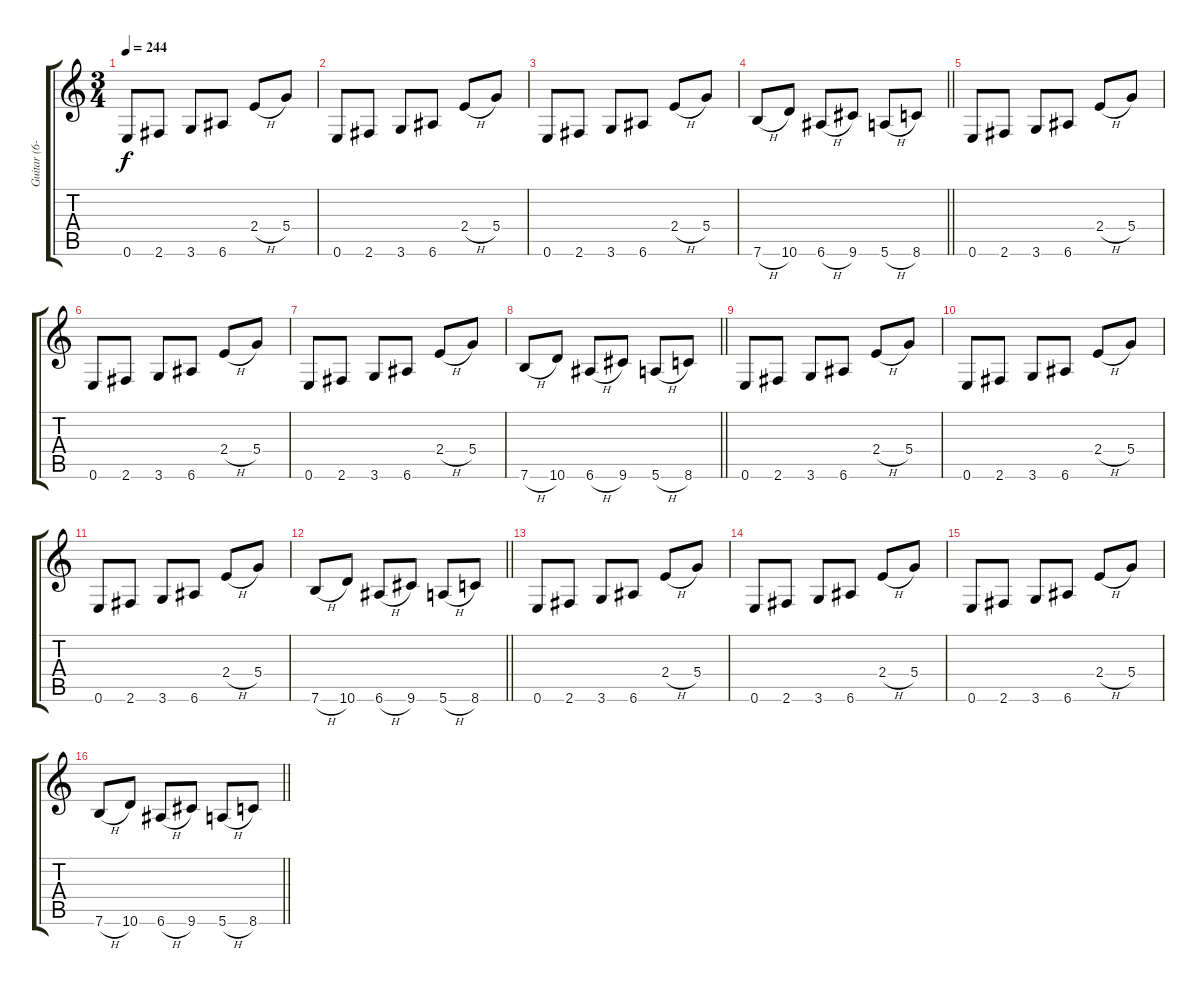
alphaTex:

\track ("Guitar (6-string)" "Guitar (6-") {instrument distortionguitar}
\staff {score tabs}
\tuning (E4 B3 G3 D3 A2 E2) {hide}
\ts (3 4)
\tempo 244
\clef g2
\ks c
0.6.8{dy f} 2.6.8 3.6.8 6.6.8 2.4{h}.8 5.4.8 |
0.6.8 2.6.8 3.6.8 6.6.8 2.4{h}.8 5.4.8 |
0.6.8 2.6.8 3.6.8 6.6.8 2.4{h}.8 5.4.8 |
\barLineRight lightlight
7.6{h}.8 10.6.8 6.6{h}.8 9.6.8 5.6{h}.8 8.6.8 |
0.6.8 2.6.8 3.6.8 6.6.8 2.4{h}.8 5.4.8 |
0.6.8 2.6.8 3.6.8 6.6.8 2.4{h}.8 5.4.8 |
0.6.8 2.6.8 3.6.8 6.6.8 2.4{h}.8 5.4.8 |
\barLineRight lightlight
7.6{h}.8 10.6.8 6.6{h}.8 9.6.8 5.6{h}.8 8.6.8 |
0.6.8 2.6.8 3.6.8 6.6.8 2.4{h}.8 5.4.8 |
0.6.8 2.6.8 3.6.8 6.6.8 2.4{h}.8 5.4.8 |
0.6.8 2.6.8 3.6.8 6.6.8 2.4{h}.8 5.4.8 |
\barLineRight lightlight
7.6{h}.8 10.6.8 6.6{h}.8 9.6.8 5.6{h}.8 8.6.8 |
0.6.8 2.6.8 3.6.8 6.6.8 2.4{h}.8 5.4.8 |
0.6.8 2.6.8 3.6.8 6.6.8 2.4{h}.8 5.4.8 |
0.6.8 2.6.8 3.6.8 6.6.8 2.4{h}.8 5.4.8 |
\barLineRight lightlight
7.6{h}.8 10.6.8 6.6{h}.8 9.6.8 5.6{h}.8 8.6.8
